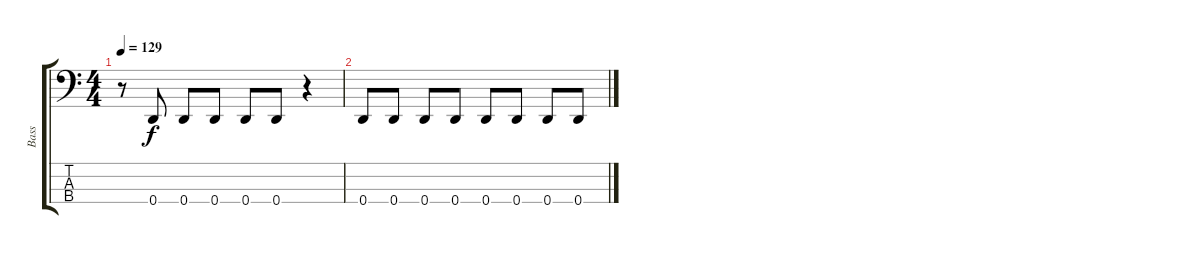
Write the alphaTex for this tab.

\track ("Bass" "Bass") {instrument electricbassfinger}
\staff {score tabs}
\tuning (F2 C2 G1 D1) {hide}
\ts (4 4)
\tempo 129
\clef f4
\ks c
r.8{dy f} 0.4.8 0.4.8 0.4.8 0.4.8 0.4.8 r.4 |
0.4.8 0.4.8 0.4.8 0.4.8 0.4.8 0.4.8 0.4.8 0.4.8
